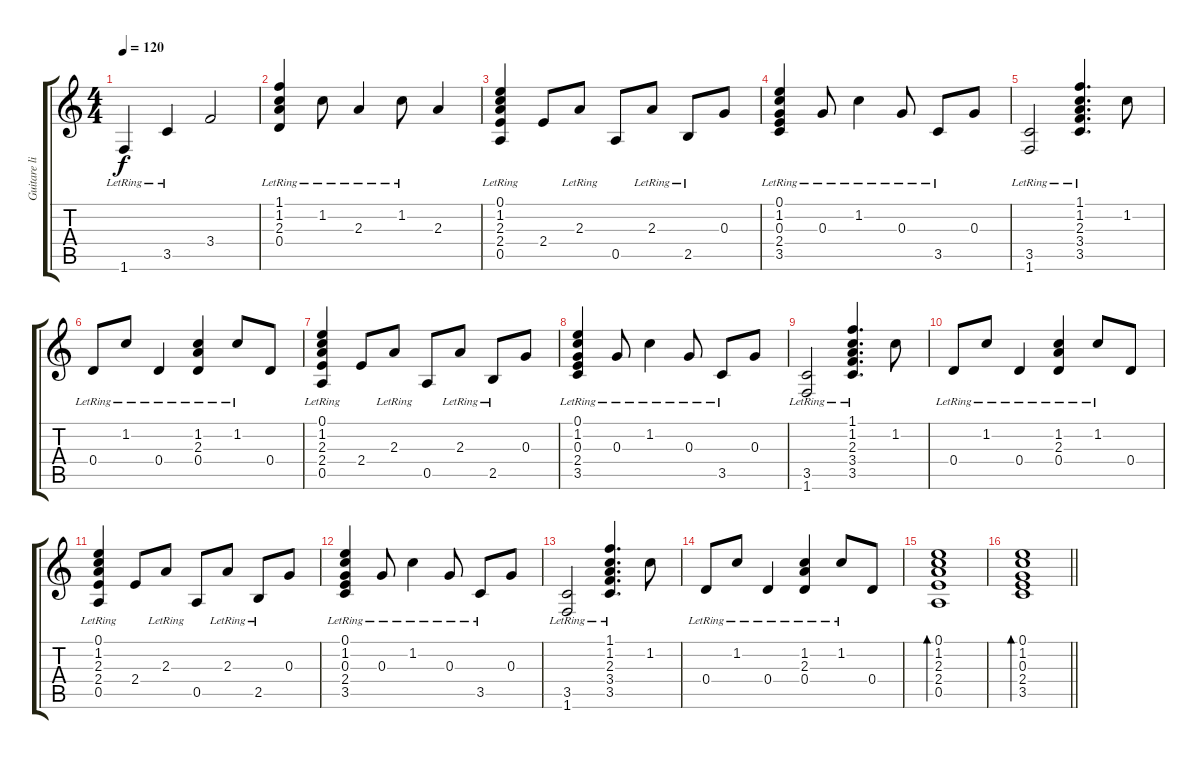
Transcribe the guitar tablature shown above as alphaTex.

\track ("Guitare live" "Guitare li") {instrument acousticguitarsteel}
\staff {score tabs}
\tuning (E4 B3 G3 D3 A2 E2) {hide}
\ts (4 4)
\tempo 120
\clef g2
\ks c
1.6{lr}.4{dy f} 3.5{lr}.4 3.4.2 |
(1.1{lr} 1.2{lr} 2.3{lr} 0.4{lr}).4 1.2{lr}.8 2.3{lr}.4 1.2{lr}.8 2.3.4 |
(0.1{lr} 1.2{lr} 2.3{lr} 2.4{lr} 0.5{lr}).4 2.4.8 2.3{lr}.8 0.5.8 2.3{lr}.8 2.5{lr}.8 0.3.8 |
(0.1{lr} 1.2{lr} 0.3{lr} 2.4{lr} 3.5{lr}).4 0.3{lr}.8 1.2{lr}.4 0.3{lr}.8 3.5{lr}.8 0.3.8 |
(3.5{lr} 1.6{lr}).2 (1.1{lr} 1.2{lr} 2.3{lr} 3.4{lr} 3.5{lr}).4{d} 1.2.8 |
0.4{lr}.8 1.2{lr}.8 0.4{lr}.4 (1.2{lr} 2.3{lr} 0.4{lr}).4 1.2{lr}.8 0.4.8 |
(0.1{lr} 1.2{lr} 2.3{lr} 2.4{lr} 0.5{lr}).4 2.4.8 2.3{lr}.8 0.5.8 2.3{lr}.8 2.5{lr}.8 0.3.8 |
(0.1{lr} 1.2{lr} 0.3{lr} 2.4{lr} 3.5{lr}).4 0.3{lr}.8 1.2{lr}.4 0.3{lr}.8 3.5{lr}.8 0.3.8 |
(3.5{lr} 1.6{lr}).2 (1.1{lr} 1.2{lr} 2.3{lr} 3.4{lr} 3.5{lr}).4{d} 1.2.8 |
0.4{lr}.8 1.2{lr}.8 0.4{lr}.4 (1.2{lr} 2.3{lr} 0.4{lr}).4 1.2{lr}.8 0.4.8 |
(0.1{lr} 1.2{lr} 2.3{lr} 2.4{lr} 0.5{lr}).4 2.4.8 2.3{lr}.8 0.5.8 2.3{lr}.8 2.5{lr}.8 0.3.8 |
(0.1{lr} 1.2{lr} 0.3{lr} 2.4{lr} 3.5{lr}).4 0.3{lr}.8 1.2{lr}.4 0.3{lr}.8 3.5{lr}.8 0.3.8 |
(3.5{lr} 1.6{lr}).2 (1.1{lr} 1.2{lr} 2.3{lr} 3.4{lr} 3.5{lr}).4{d} 1.2.8 |
0.4{lr}.8 1.2{lr}.8 0.4{lr}.4 (1.2{lr} 2.3{lr} 0.4{lr}).4 1.2{lr}.8 0.4.8 |
(0.1 1.2 2.3 2.4 0.5).1{bd 120} |
\barLineRight lightlight
(0.1 1.2 0.3 2.4 3.5).1{bd 120}
